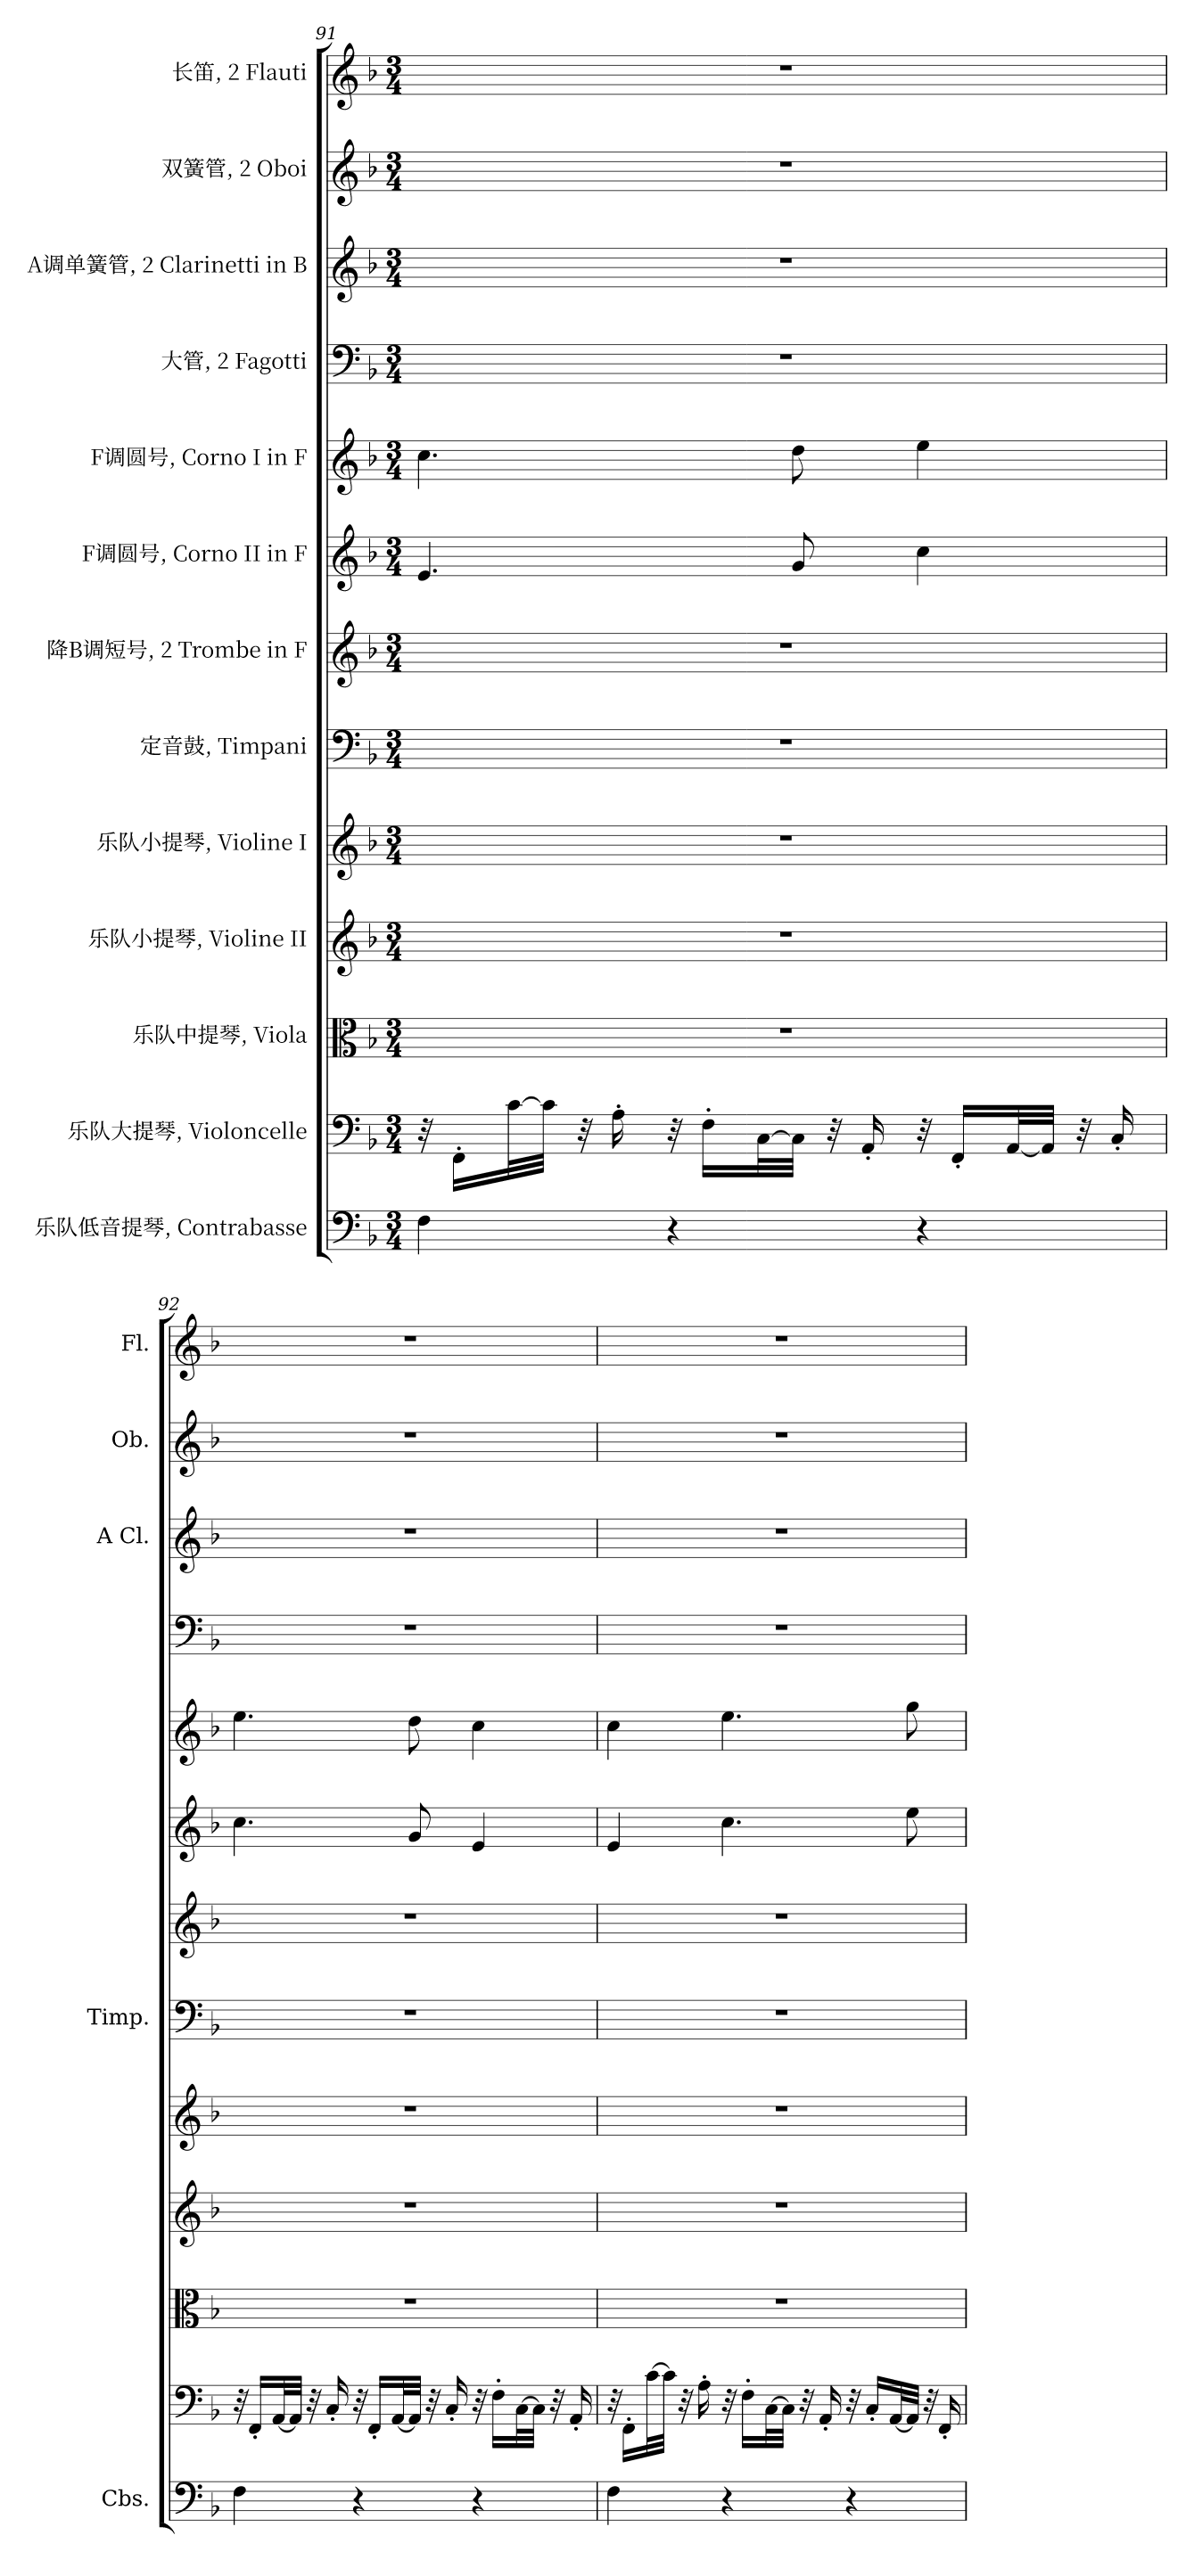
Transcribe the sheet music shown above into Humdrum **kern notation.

**kern	**kern	**kern	**kern	**kern	**kern	**kern	**kern	**kern	**kern	**kern	**kern	**kern
*part13	*part12	*part11	*part10	*part9	*part8	*part7	*part6	*part5	*part4	*part3	*part2	*part1
*staff13	*staff12	*staff11	*staff10	*staff9	*staff8	*staff7	*staff6	*staff5	*staff4	*staff3	*staff2	*staff1
*I"乐队低音提琴, Contrabasse	*I"乐队大提琴, Violoncelle	*I"乐队中提琴, Viola	*I"乐队小提琴, Violine II	*I"乐队小提琴, Violine I	*I"定音鼓, Timpani	*I"降B调短号, 2 Trombe in F	*I"F调圆号, Corno II in F	*I"F调圆号, Corno I in F	*I"大管, 2 Fagotti	*I"A调单簧管, 2 Clarinetti in B	*I"双簧管, 2 Oboi	*I"长笛, 2 Flauti
*I'Cbs.	*	*	*	*	*I'Timp.	*	*	*	*	*I'A Cl.	*I'Ob.	*I'Fl.
*clefF4	*clefF4	*clefC3	*clefG2	*clefG2	*clefF4	*clefG2	*clefG2	*clefG2	*clefF4	*clefG2	*clefG2	*clefG2
*ITrd7c12	*	*	*	*	*	*ITrd1c2	*ITrd4c7	*ITrd4c7	*	*ITrd2c3	*	*
*k[b-]	*k[b-]	*k[b-]	*k[b-]	*k[b-]	*k[b-]	*k[b-e-a-]	*k[b-e-]	*k[b-e-]	*k[b-]	*k[f#c#]	*k[b-]	*k[b-]
*M3/4	*M3/4	*M3/4	*M3/4	*M3/4	*M3/4	*M3/4	*M3/4	*M3/4	*M3/4	*M3/4	*M3/4	*M3/4
*MM86	*MM86	*MM86	*MM86	*MM86	*MM86	*MM86	*MM86	*MM86	*MM86	*MM86	*MM86	*MM86
=91	=91	=91	=91	=91	=91	=91	=91	=91	=91	=91	=91	=91
4FF\	32r	2.r	2.r	2.r	2.r	2.r	4.A/	4.f\	2.r	2.r	2.r	2.r
.	16FF'\LL	.	.	.	.	.	.	.	.	.	.	.
.	[32c\L	.	.	.	.	.	.	.	.	.	.	.
.	32c\JJJ]	.	.	.	.	.	.	.	.	.	.	.
.	32r	.	.	.	.	.	.	.	.	.	.	.
.	16A'\	.	.	.	.	.	.	.	.	.	.	.
4r	32r	.	.	.	.	.	.	.	.	.	.	.
.	16F'\LL	.	.	.	.	.	.	.	.	.	.	.
.	[32C\L	.	.	.	.	.	.	.	.	.	.	.
.	32C\JJJ]	.	.	.	.	.	8c/	8g\	.	.	.	.
.	32r	.	.	.	.	.	.	.	.	.	.	.
.	16AA'/	.	.	.	.	.	.	.	.	.	.	.
4r	32r	.	.	.	.	.	4f\	4a\	.	.	.	.
.	16FF'/LL	.	.	.	.	.	.	.	.	.	.	.
.	[32AA/L	.	.	.	.	.	.	.	.	.	.	.
.	32AA/JJJ]	.	.	.	.	.	.	.	.	.	.	.
.	32r	.	.	.	.	.	.	.	.	.	.	.
.	16C'/	.	.	.	.	.	.	.	.	.	.	.
!!LO:PB:g=z
=92	=92	=92	=92	=92	=92	=92	=92	=92	=92	=92	=92	=92
*	*	*	*	*	*	*	*	*	*	*	*	*MM87
4FF\	32r	2.r	2.r	2.r	2.r	2.r	4.f\	4.a\	2.r	2.r	2.r	2.r
.	16FF'/LL	.	.	.	.	.	.	.	.	.	.	.
.	[32AA/L	.	.	.	.	.	.	.	.	.	.	.
.	32AA/JJJ]	.	.	.	.	.	.	.	.	.	.	.
.	32r	.	.	.	.	.	.	.	.	.	.	.
.	16C'/	.	.	.	.	.	.	.	.	.	.	.
4r	32r	.	.	.	.	.	.	.	.	.	.	.
.	16FF'/LL	.	.	.	.	.	.	.	.	.	.	.
.	[32AA/L	.	.	.	.	.	.	.	.	.	.	.
.	32AA/JJJ]	.	.	.	.	.	8c/	8g\	.	.	.	.
.	32r	.	.	.	.	.	.	.	.	.	.	.
.	16C'/	.	.	.	.	.	.	.	.	.	.	.
4r	32r	.	.	.	.	.	4A/	4f\	.	.	.	.
.	16F'\LL	.	.	.	.	.	.	.	.	.	.	.
.	[32C\L	.	.	.	.	.	.	.	.	.	.	.
.	32C\JJJ]	.	.	.	.	.	.	.	.	.	.	.
.	32r	.	.	.	.	.	.	.	.	.	.	.
.	16AA'/	.	.	.	.	.	.	.	.	.	.	.
=93	=93	=93	=93	=93	=93	=93	=93	=93	=93	=93	=93	=93
*	*	*	*	*	*	*	*	*	*	*	*	*MM92
4FF\	32r	2.r	2.r	2.r	2.r	2.r	4A/	4f\	2.r	2.r	2.r	2.r
.	16FF'\LL	.	.	.	.	.	.	.	.	.	.	.
.	[32c\L	.	.	.	.	.	.	.	.	.	.	.
.	32c\JJJ]	.	.	.	.	.	.	.	.	.	.	.
.	32r	.	.	.	.	.	.	.	.	.	.	.
.	16A'\	.	.	.	.	.	.	.	.	.	.	.
4r	32r	.	.	.	.	.	4.f\	4.a\	.	.	.	.
.	16F'\LL	.	.	.	.	.	.	.	.	.	.	.
.	[32C\L	.	.	.	.	.	.	.	.	.	.	.
.	32C\JJJ]	.	.	.	.	.	.	.	.	.	.	.
.	32r	.	.	.	.	.	.	.	.	.	.	.
.	16AA'/	.	.	.	.	.	.	.	.	.	.	.
4r	32r	.	.	.	.	.	.	.	.	.	.	.
.	16C'/LL	.	.	.	.	.	.	.	.	.	.	.
.	[32AA/L	.	.	.	.	.	.	.	.	.	.	.
.	32AA/JJJ]	.	.	.	.	.	8a\	8cc\	.	.	.	.
.	32r	.	.	.	.	.	.	.	.	.	.	.
.	16FF'/	.	.	.	.	.	.	.	.	.	.	.
=	=	=	=	=	=	=	=	=	=	=	=	=
*-	*-	*-	*-	*-	*-	*-	*-	*-	*-	*-	*-	*-
